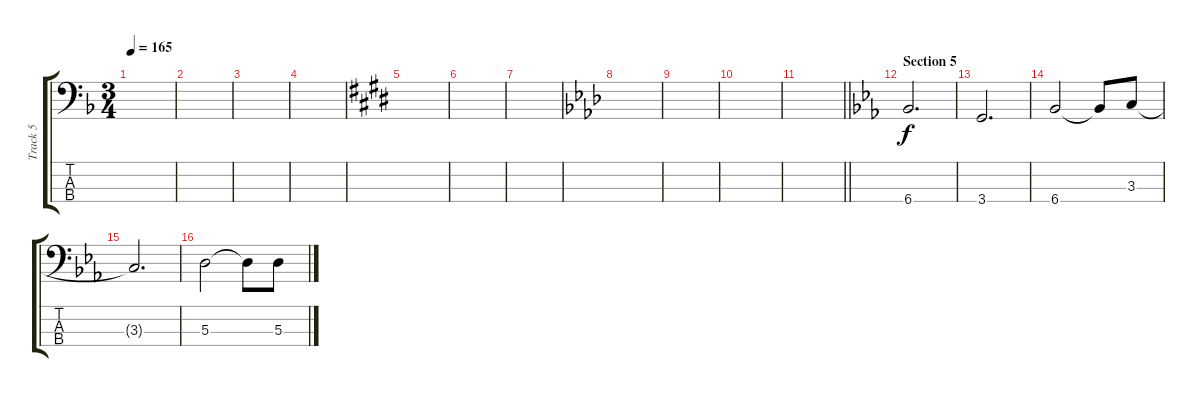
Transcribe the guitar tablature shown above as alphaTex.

\track ("Track 5" "Track 5") {instrument acousticbass}
\staff {score tabs}
\tuning (G2 D2 A1 E1) {hide}
\ts (3 4)
\tempo 165
\clef f4
\ks f
|
|
|
|
\ks e
|
|
|
\ks ab
|
|
|
\barLineRight lightlight
|
\section ("" "Section 5")
\ks eb
6.4.2{d} |
3.4.2{d} |
6.4.2 6.4{t}.8 3.3.8 |
3.3{t}.2{d} |
5.3.2 5.3{t}.8 5.3.8
